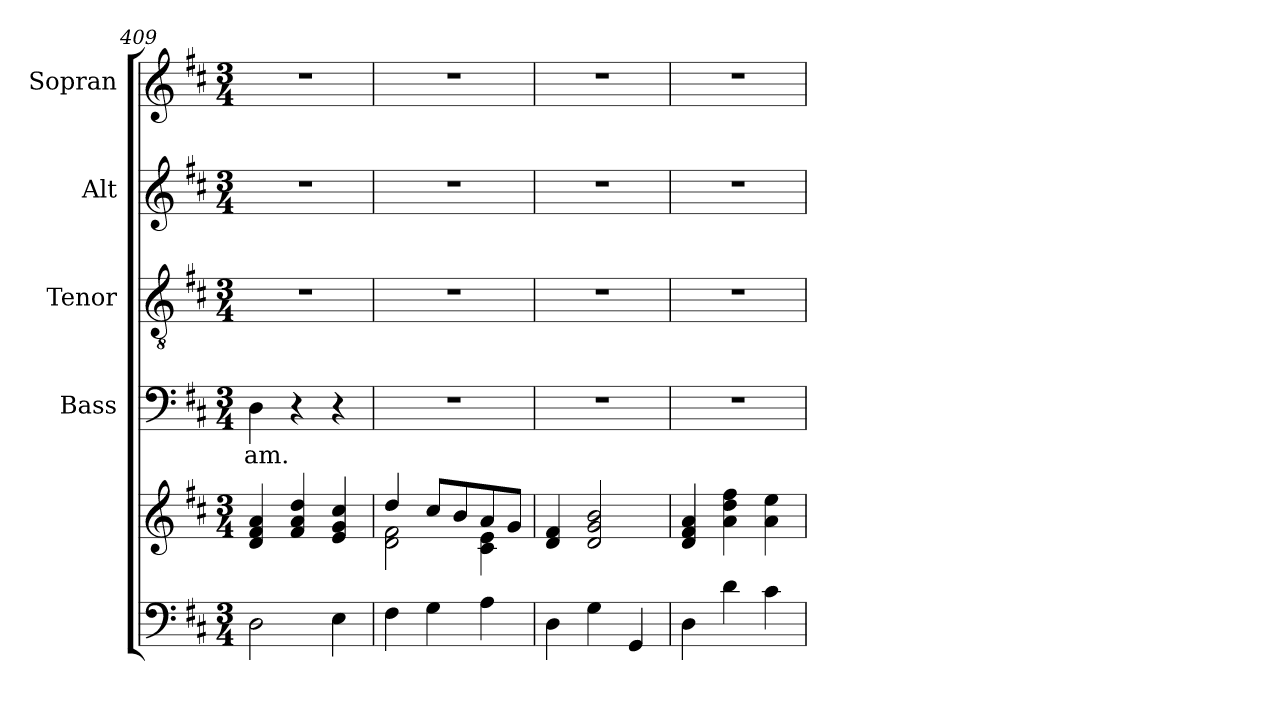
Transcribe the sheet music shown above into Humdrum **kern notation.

**kern	**kern	**kern	**text	**kern	**kern	**kern
*part5	*part5	*part4	*part4	*part3	*part2	*part1
*staff6	*staff5	*staff4	*staff4	*staff3	*staff2	*staff1
*	*	*I"Bass	*	*I"Tenor	*I"Alt	*I"Sopran
*	*	*I'B.	*	*I'T.	*I'A.	*I'S.
*clefF4	*clefG2	*clefF4	*	*clefGv2	*clefG2	*clefG2
*k[f#c#]	*k[f#c#]	*k[f#c#]	*	*k[f#c#]	*k[f#c#]	*k[f#c#]
*D:	*D:	*D:	*	*D:	*D:	*D:
*M3/4	*M3/4	*M3/4	*	*M3/4	*M3/4	*M3/4
=409	=409	=409	=409	=409	=409	=409
!	!	!	!LO:LY:b	!	!	!
2D\	4d/ 4f#/ 4a/	4D\	-am.	2.r	2.r	2.r
.	4f#/ 4a/ 4dd/	4r	.	.	.	.
4E\	4e/ 4g/ 4cc#/	4r	.	.	.	.
=410	=410	=410	=410	=410	=410	=410
*	*^	*	*	*	*	*
4F#\	4dd/	2d\ 2f#\	2.r	.	2.r	2.r	2.r
4G\	8cc#/L	.	.	.	.	.	.
.	8b/	.	.	.	.	.	.
4A\	8a/	4c#\ 4e\	.	.	.	.	.
.	8g/J	.	.	.	.	.	.
*	*v	*v	*	*	*	*	*
=411	=411	=411	=411	=411	=411	=411
4D\	4d/ 4f#/	2.r	.	2.r	2.r	2.r
4G\	2d/ 2g/ 2b/	.	.	.	.	.
4GG/	.	.	.	.	.	.
=412	=412	=412	=412	=412	=412	=412
4D\	4d/ 4f#/ 4a/	2.r	.	2.r	2.r	2.r
4d\	4a\ 4dd\ 4ff#\	.	.	.	.	.
4c#\	4a\ 4ee\	.	.	.	.	.
=	=	=	=	=	=	=
*-	*-	*-	*-	*-	*-	*-
